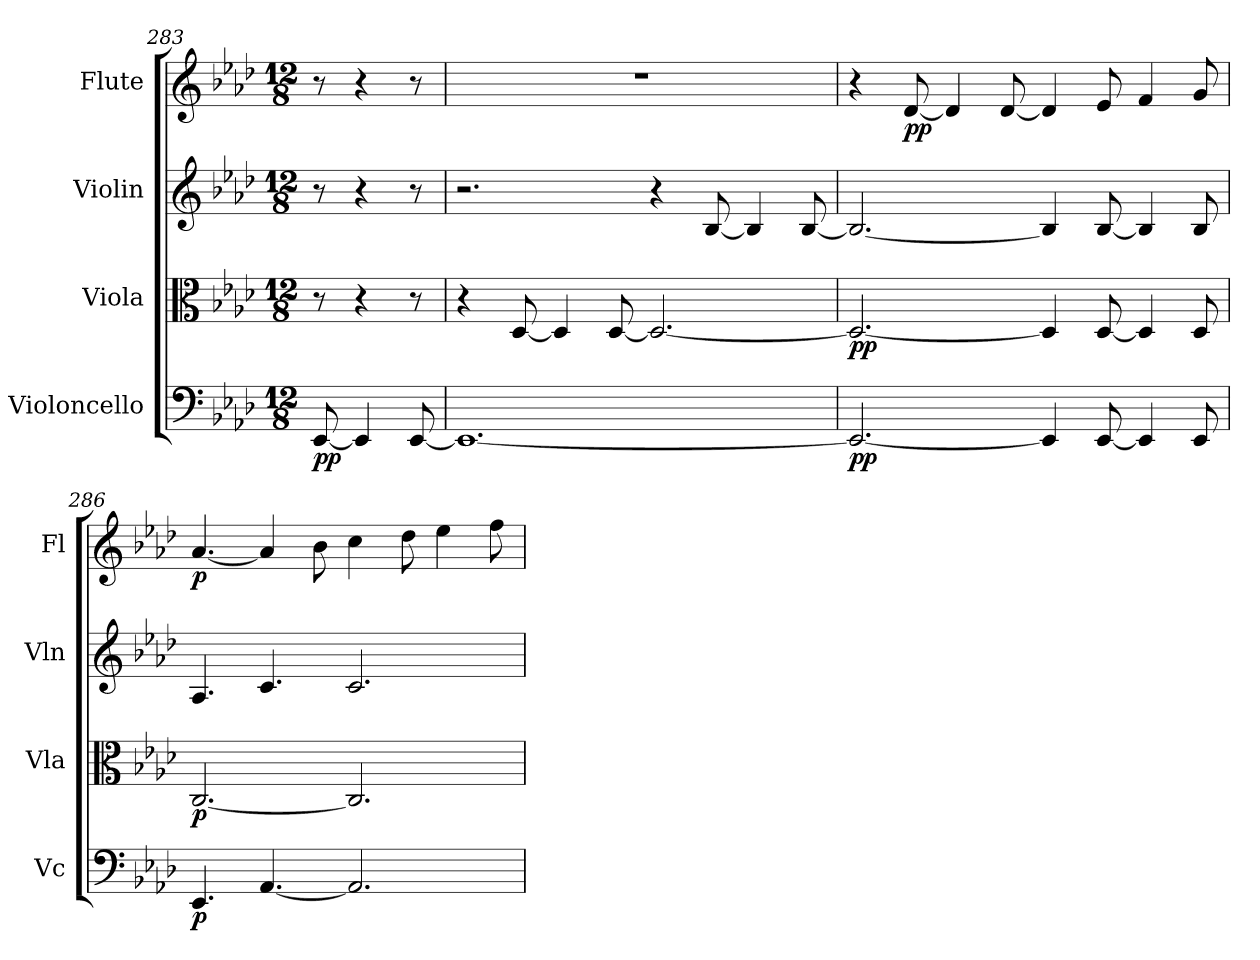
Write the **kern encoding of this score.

**kern	**dynam	**kern	**dynam	**kern	**kern	**dynam
*part4	*part4	*part3	*part3	*part2	*part1	*part1
*staff4	*staff4	*staff3	*staff3	*staff2	*staff1	*staff1
*I"Violoncello	*	*I"Viola	*	*I"Violin	*I"Flute	*
*I'Vc	*	*I'Vla	*	*I'Vln	*I'Fl	*
*clefF4	*	*clefC3	*	*clefG2	*clefG2	*
*k[b-e-a-d-]	*	*k[b-e-a-d-]	*	*k[b-e-a-d-]	*k[b-e-a-d-]	*
*A-:	*	*A-:	*	*A-:	*A-:	*
*M12/8	*	*M12/8	*	*M12/8	*M12/8	*
*MM48	*	*MM48	*	*MM48	*MM48	*
=283	=283	=283	=283	=283	=283	=283
[8EE-	pp	8r	.	8r	8r	.
4EE-]	.	4r	.	4r	4r	.
[8EE-	.	8r	.	8r	8r	.
=284	=284	=284	=284	=284	=284	=284
1.EE-_	.	4r	.	2.r	1.r	.
.	.	[8D-	.	.	.	.
.	.	4D-]	.	.	.	.
.	.	[8D-	.	.	.	.
.	.	2.D-_	.	4r	.	.
.	.	.	.	[8B-	.	.
.	.	.	.	4B-]	.	.
.	.	.	.	[8B-	.	.
=285	=285	=285	=285	=285	=285	=285
2.EE-_	pp	2.D-_	pp	2.B-_	4r	.
.	.	.	.	.	[8d-	pp
.	.	.	.	.	4d-]	.
.	.	.	.	.	[8d-	.
4EE-]	.	4D-]	.	4B-]	4d-]	.
[8EE-	.	[8D-	.	[8B-	8e-	.
4EE-]	.	4D-]	.	4B-]	4f	.
8EE-	.	8D-	.	8B-	8g	.
=286	=286	=286	=286	=286	=286	=286
4.EE-	p	[2.C	p	4.A-	[4.a-	p
[4.AA-	.	.	.	4.c	4a-]	.
.	.	.	.	.	8b-	.
2.AA-]	.	2.C]	.	2.c	4cc	.
.	.	.	.	.	8dd-	.
.	.	.	.	.	4ee-	.
.	.	.	.	.	8ff	.
=	=	=	=	=	=	=
*-	*-	*-	*-	*-	*-	*-
